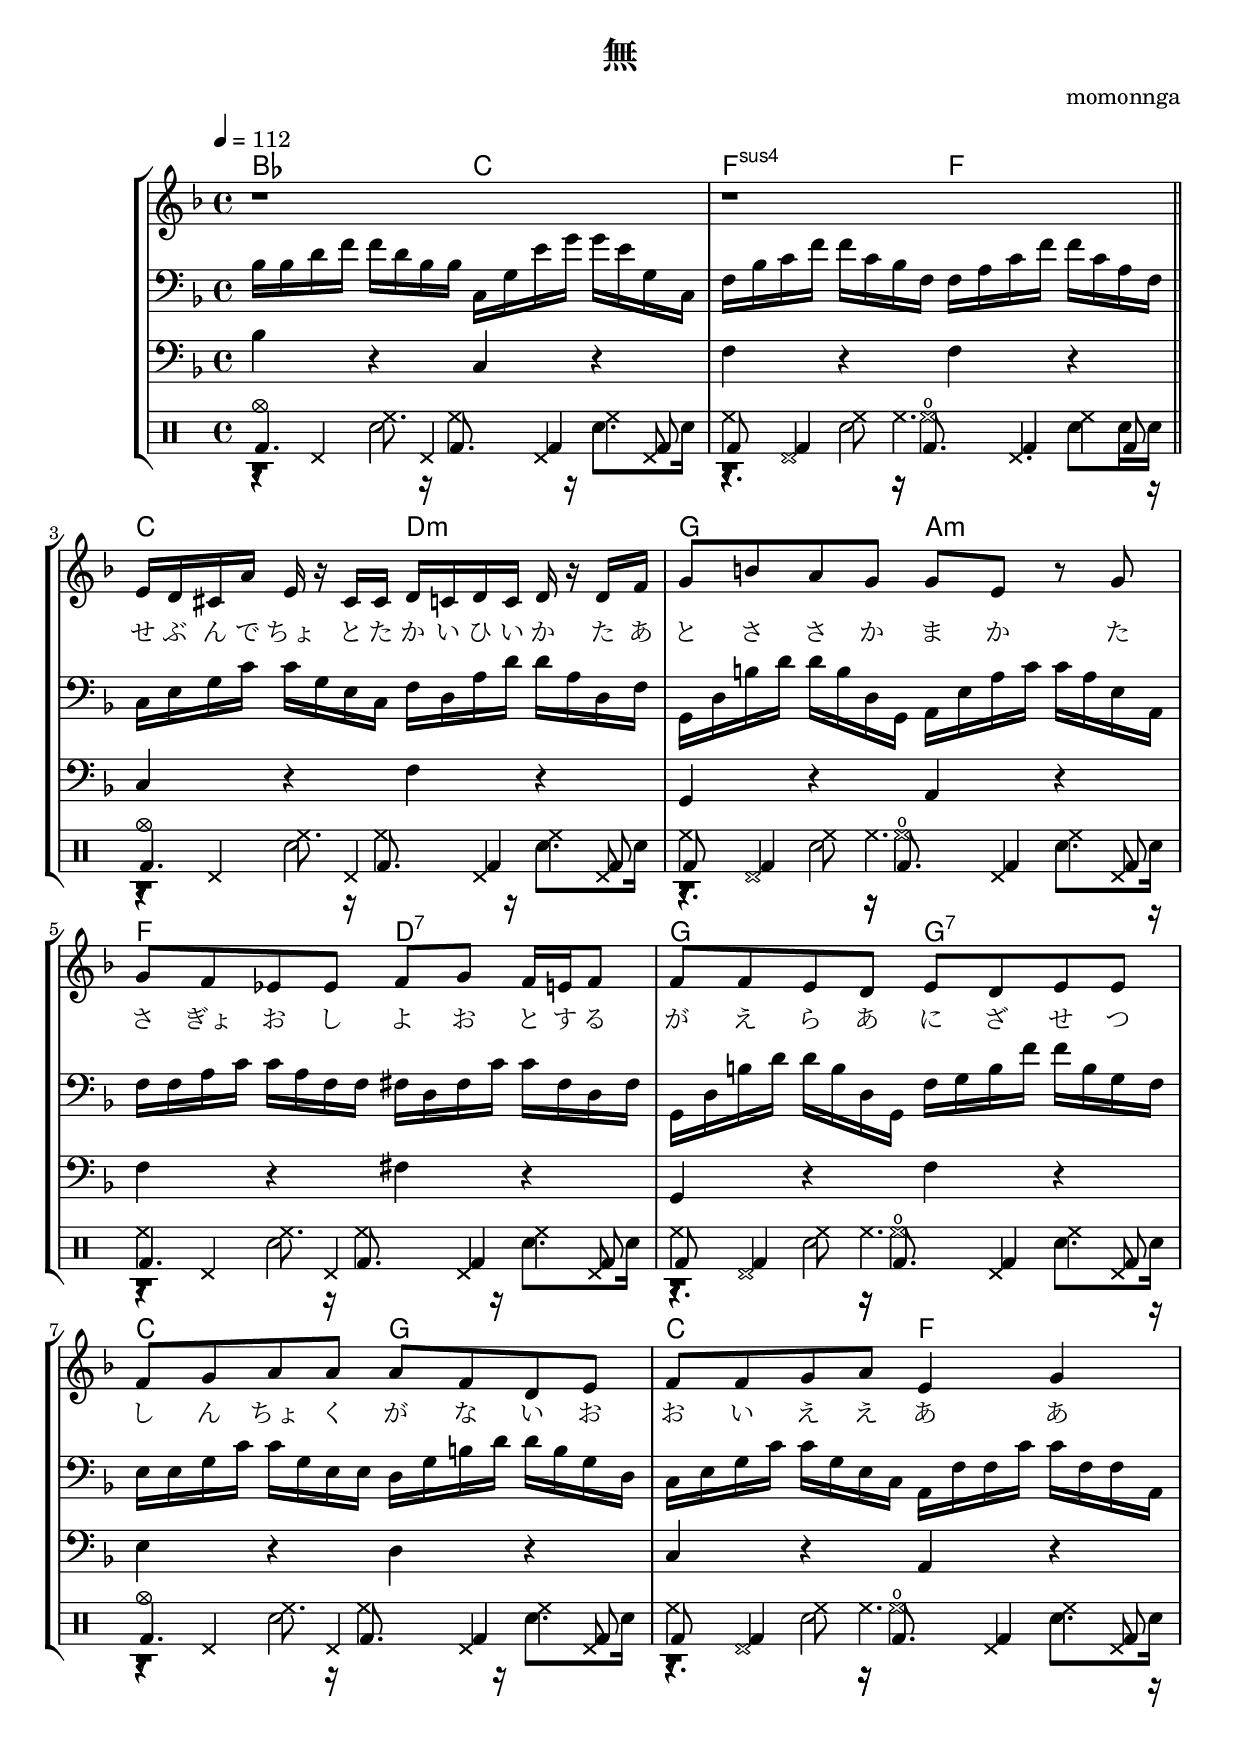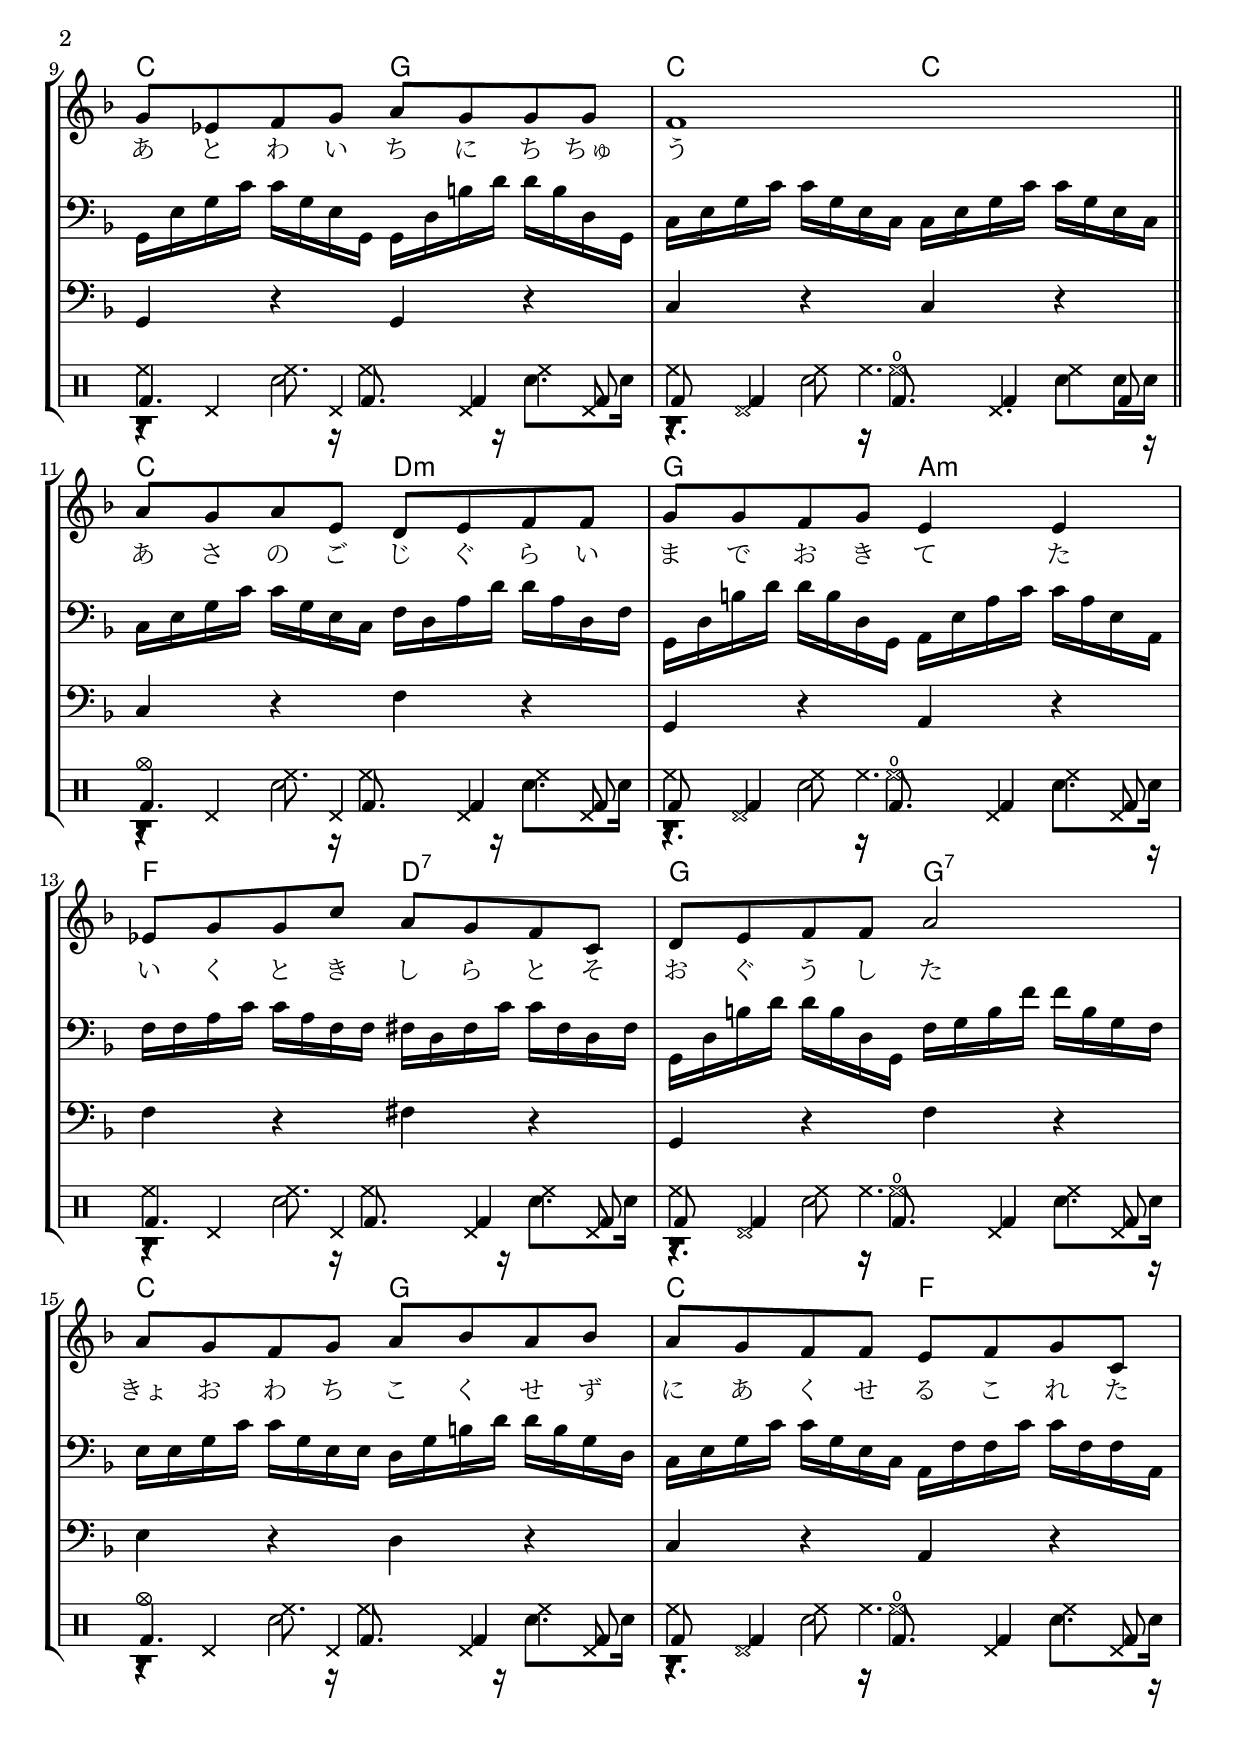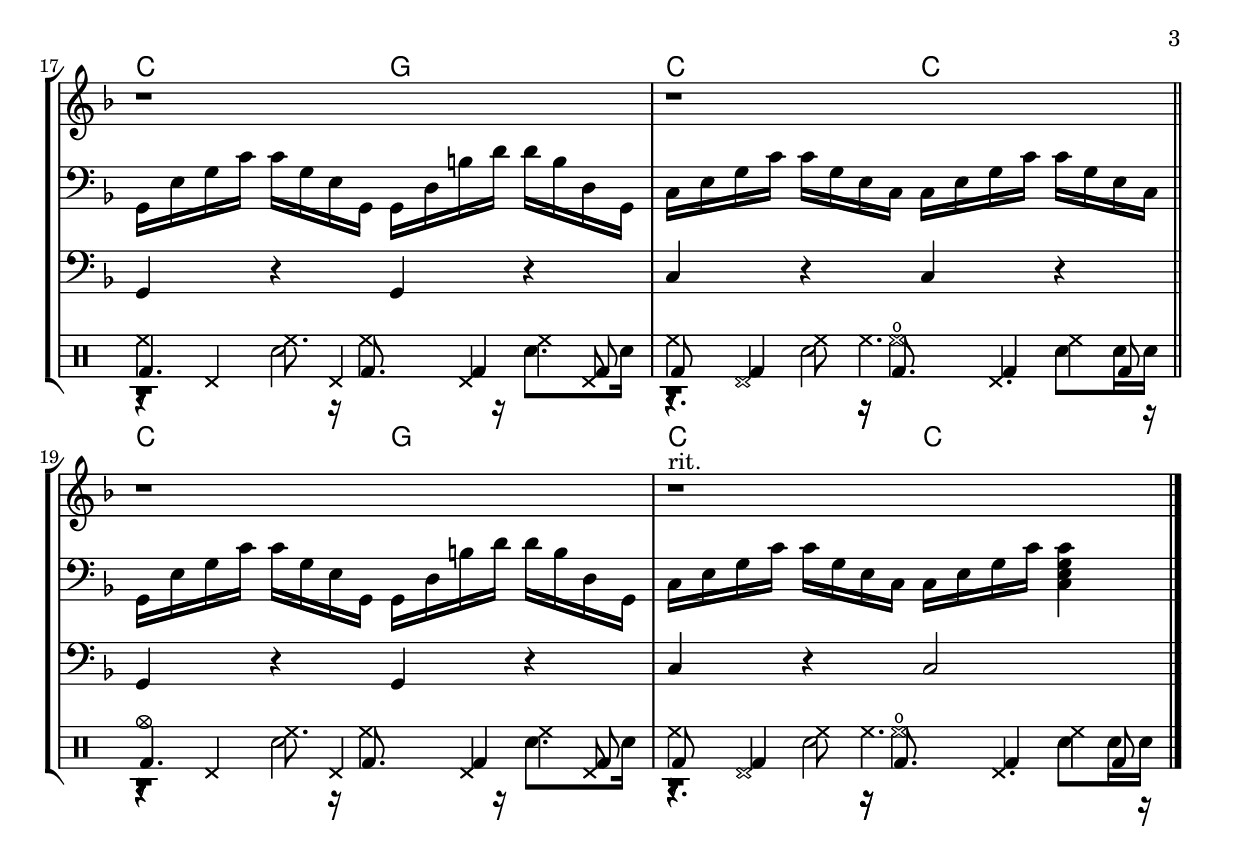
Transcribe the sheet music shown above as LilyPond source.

\version "2.12.1"

\header {
	title = \markup {無}
	composer = \markup \center-column {momonnga}
}

harmony = \chordmode {
	bes2 c f:sus4 f 

	c d:m g a:m f d:7 g g:7 c g c f c g c c 

	c d:m g a:m f d:7 g g:7 c g c f c g c c 

	c g c c 
}

melody = {
	\key f \major
	\tempo 4 = 112
	r1 | r1   
	\set Staff.midiInstrument = #"mmi0.40"
	 e'16  d'16  cis'16  a'16  e'16  r16  cis'16  cis'16  d'16  c'16  d'16  c'16  d'16  r16  d'16  f'16 
	g'8  b'8  a'8  g'8  g'8  e'8  r8  g'8 
	g'8  f'8  es'8  es'8  f'8  g'8  f'16  e'16  f'8 
	f'8  f'8  e'8  d'8  e'8  d'8  e'8  e'8 
	f'8  g'8  a'8  a'8  a'8  f'8  d'8  e'8 
	f'8  f'8  g'8  a'8  e'4  g'4 
	g'8  es'8  f'8  g'8  a'8  g'8  g'8  g'8 
	f'1
	\set Staff.midiInstrument = #"mmi0.40"
	 a'8  g'8  a'8  e'8  d'8  e'8  f'8  f'8 
	g'8  g'8  f'8  g'8  e'4  e'4 
	es'8  g'8  g'8  c''8  a'8  g'8  f'8  c'8 
	d'8  e'8  f'8  f'8  a'2 
	a'8  g'8  f'8  g'8  a'8  bes'8  a'8  bes'8 
	a'8  g'8  f'8  f'8  e'8  f'8  g'8  c'8
	r1 r1 	r1 | r1^"rit." \bar "|."
}

words = \lyricmode {
	
	せ  ぶ  ん  で  ちょ  と  た  か  い  ひ  い  か  た  あ  と  さ  さ  か  ま  か  た  さ  ぎょ  お  し  よ  お  と  す  る  が  え  ら  あ  に  ざ  せ  つ  し  ん  ちょ  く  が  な  い  お  お  い  え  え  あ  あ  あ  と  わ  い  ち  に  ち  ちゅ  う  
	あ  さ  の  ご  じ  ぐ  ら  い  ま  で  お  き  て  た  い  く  と  き  し  ら  と  そ  お  ぐ  う  し  た  きょ  お  わ  ち  こ  く  せ  ず  に  あ  く  せ  る  こ  れ  た  
	
}

tempochange = {
	\tempo 4 = 112
	r1 | r1 \bar "||"
	\tempo 4 = 112
	r1 | r1 | r1 | r1 | r1 | r1 | r1 | r1 \bar "||"
	\tempo 4 = 112
	r1 | r1 | r1 | r1 | r1 | r1 | r1 | r1 \bar "||"
	\tempo 4 = 112
	r1 | \tempo 4 = 84 r2 \tempo 4 = 74 r2 \bar "|."
}

mainacc = {
	\clef bass
	\set Staff.midiInstrument = #"Pad 5 (bowed)"
	\key f \major
	\tempo 4 = 112
	bes16 bes d' f' f' d' bes bes
	c16 g e' g' g' e' g c
	f16 bes c' f' f' c' bes f
	f16 a c' f' f' c' a f
	\bar "||"

	\set Staff.midiInstrument = #"Violin"
	c16 e g c' c' g e c
	f16 d a d' d' a d f
	g,16 d b d' d' b d g,
	a,16 e a c' c' a e a,
	f16 f a c' c' a f f
	fis16 d fis c' c' fis d fis
	g,16 d b d' d' b d g,
	f16 g b f' f' b g f
	e16 e g c' c' g e e
	d16 g b d' d' b g d
	c16 e g c' c' g e c
	a,16 f f c' c' f f a,
	g,16 e g c' c' g e g,
	g,16 d b d' d' b d g,
	c16 e g c' c' g e c
	c16 e g c' c' g e c
	\bar "||"

	\set Staff.midiInstrument = #"Violin"
	c16 e g c' c' g e c
	f16 d a d' d' a d f
	g,16 d b d' d' b d g,
	a,16 e a c' c' a e a,
	f16 f a c' c' a f f
	fis16 d fis c' c' fis d fis
	g,16 d b d' d' b d g,
	f16 g b f' f' b g f
	e16 e g c' c' g e e
	d16 g b d' d' b g d
	c16 e g c' c' g e c
	a,16 f f c' c' f f a,
	g,16 e g c' c' g e g,
	g,16 d b d' d' b d g,
	c16 e g c' c' g e c
	c16 e g c' c' g e c
	\bar "||"

	\set Staff.midiInstrument = #"Pad 5 (bowed)"
	g,16 e g c' c' g e g,
	g,16 d b d' d' b d g,
	c16 e g c' c' g e c
	c16 e g c' <c e g c'>4
	\bar "|."
}

subacc = {
	\clef bass
	\set Staff.midiInstrument = #"Guitar harmonics"
	\key f \major
	\tempo 4 = 112
	bes4 r4
	c4 r4
	f4 r4
	f4 r4
	\bar "||"

	\set Staff.midiInstrument = #"Guitar harmonics"
	c4 r4
	f4 r4
	g,4 r4
	a,4 r4
	f4 r4
	fis4 r4
	g,4 r4
	f4 r4
	e4 r4
	d4 r4
	c4 r4
	a,4 r4
	g,4 r4
	g,4 r4
	c4 r4
	c4 r4
	\bar "||"

	\set Staff.midiInstrument = #"Guitar harmonics"
	c4 r4
	f4 r4
	g,4 r4
	a,4 r4
	f4 r4
	fis4 r4
	g,4 r4
	f4 r4
	e4 r4
	d4 r4
	c4 r4
	a,4 r4
	g,4 r4
	g,4 r4
	c4 r4
	c4 r4
	\bar "||"

	\set Staff.midiInstrument = #"Guitar harmonics"
	g,4 r4
	g,4 r4
	c4 r4
	c2
	\bar "|."
}

percA = {
	\drummode {
	r4 hh8. hh4 r16 hh4  |hh4 hh8 hh4. hh4  \bar "||"
	r4 hh8. hh4 r16 hh4  |hh4 hh8 hh4. hh4  |hh4 hh8. hh4 r16 hh4  |hh4 hh8 hh4. hh4  |r4 hh8. hh4 r16 hh4  |hh4 hh8 hh4. hh4  |hh4 hh8. hh4 r16 hh4  |hh4 hh8 hh4. hh4  \bar "||"
	r4 hh8. hh4 r16 hh4  |hh4 hh8 hh4. hh4  |hh4 hh8. hh4 r16 hh4  |hh4 hh8 hh4. hh4  |r4 hh8. hh4 r16 hh4  |hh4 hh8 hh4. hh4  |hh4 hh8. hh4 r16 hh4  |hh4 hh8 hh4. hh4  \bar "||"
	r4 hh8. hh4 r16 hh4  |hh4 hh8 hh4. hh4  \bar "|."
	}
}

percB = {
	\drummode {
	r8 hhp4 hhp4 hhp4 hhp8  |r8 hhp2 hhp4.  \bar "||"
	r8 hhp4 hhp4 hhp4 hhp8  |r8 hhp2 hhp4 hhp8  |r8 hhp4 hhp4 hhp4 hhp8  |r8 hhp2 hhp4 hhp8  |r8 hhp4 hhp4 hhp4 hhp8  |r8 hhp2 hhp4 hhp8  |r8 hhp4 hhp4 hhp4 hhp8  |r8 hhp2 hhp4.  \bar "||"
	r8 hhp4 hhp4 hhp4 hhp8  |r8 hhp2 hhp4 hhp8  |r8 hhp4 hhp4 hhp4 hhp8  |r8 hhp2 hhp4 hhp8  |r8 hhp4 hhp4 hhp4 hhp8  |r8 hhp2 hhp4 hhp8  |r8 hhp4 hhp4 hhp4 hhp8  |r8 hhp2 hhp4.  \bar "||"
	r8 hhp4 hhp4 hhp4 hhp8  |r8 hhp2 hhp4.  \bar "|."
	}
}

percC = {
	\drummode {
	r4 sn2 sn8. sn16  |r4 sn2 sn8 sn16 sn16  \bar "||"
	r4 sn2 sn8. sn16  |r4 sn2 sn8. sn16  |r4 sn2 sn8. sn16  |r4 sn2 sn8. sn16  |r4 sn2 sn8. sn16  |r4 sn2 sn8. sn16  |r4 sn2 sn8. sn16  |r4 sn2 sn8 sn16 sn16  \bar "||"
	r4 sn2 sn8. sn16  |r4 sn2 sn8. sn16  |r4 sn2 sn8. sn16  |r4 sn2 sn8. sn16  |r4 sn2 sn8. sn16  |r4 sn2 sn8. sn16  |r4 sn2 sn8. sn16  |r4 sn2 sn8 sn16 sn16  \bar "||"
	r4 sn2 sn8. sn16  |r4 sn2 sn8 sn16 sn16  \bar "|."
	}
}

percD = {
	\drummode {
	bd4. r16 bd8. bd4 bd8  |bd8 bd4 r16 bd8. bd4 bd8  \bar "||"
	bd4. r16 bd8. bd4 bd8  |bd8 bd4 r16 bd8. bd4 bd8  |bd4. r16 bd8. bd4 bd8  |bd8 bd4 r16 bd8. bd4 bd8  |bd4. r16 bd8. bd4 bd8  |bd8 bd4 r16 bd8. bd4 bd8  |bd4. r16 bd8. bd4 bd8  |bd8 bd4 r16 bd8. bd4 bd8  \bar "||"
	bd4. r16 bd8. bd4 bd8  |bd8 bd4 r16 bd8. bd4 bd8  |bd4. r16 bd8. bd4 bd8  |bd8 bd4 r16 bd8. bd4 bd8  |bd4. r16 bd8. bd4 bd8  |bd8 bd4 r16 bd8. bd4 bd8  |bd4. r16 bd8. bd4 bd8  |bd8 bd4 r16 bd8. bd4 bd8  \bar "||"
	bd4. r16 bd8. bd4 bd8  |bd8 bd4 r16 bd8. bd4 bd8  \bar "|."
	}
}

percE = {
	\drummode {
	r1  |r4. r16 hho2 r16  \bar "||"
	r1  |r4. r16 hho2 r16  |r1  |r4. r16 hho2 r16  |r1  |r4. r16 hho2 r16  |r1  |r4. r16 hho2 r16  \bar "||"
	r1  |r4. r16 hho2 r16  |r1  |r4. r16 hho2 r16  |r1  |r4. r16 hho2 r16  |r1  |r4. r16 hho2 r16  \bar "||"
	r1  |r4. r16 hho2 r16  \bar "|."
	}
}

percF = {
	\drummode {
	cymc1  |r1 \bar "||"
	cymc1  |r1 |r1 |r1 |cymc1  |r1 |r1 |r1 \bar "||"
	cymc1  |r1 |r1 |r1 |cymc1  |r1 |r1 |r1 \bar "||"
	cymc1  |r1 \bar "|."
	}
}

\score {
	<<
		\new StaffGroup <<
			\new ChordNames {\harmony}
			\new Voice = "melody" {\melody}
			\new Lyrics \lyricsto "melody" \words
			\new Staff = "mainacc" {\mainacc}
			\new Staff = "subacc" {\subacc}
			\new DrumStaff <<
				\new DrumVoice {\percA}
				\new DrumVoice {\percB}
				\new DrumVoice {\percC}
				\new DrumVoice {\percD}
				\new DrumVoice {\percE}
				\new DrumVoice {\percF}
			>>
		>>
	>>
	\layout { }
}
